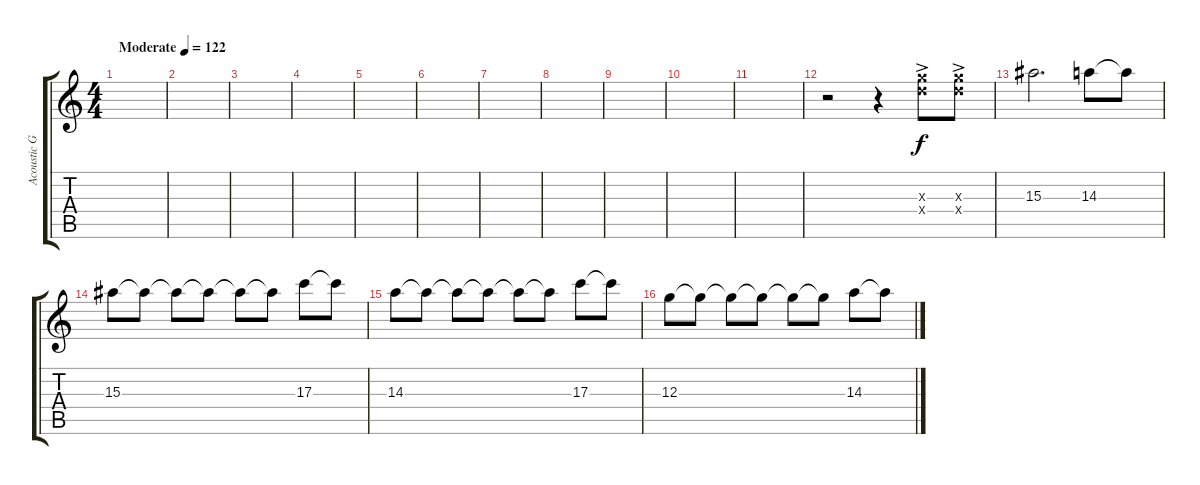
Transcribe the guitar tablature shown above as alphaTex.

\track ("Acoustic Guitar" "Acoustic G") {instrument acousticguitarsteel}
\staff {score tabs}
\tuning (E4 B3 G3 D3 A2 E2) {hide}
\ts (4 4)
\tempo (122 "Moderate")
\clef g2
\ks c
|
|
|
|
|
|
|
|
|
|
|
r.2 r.4 (12.3{ac x} 12.4{ac x}).8{volume 16} (12.3{ac x} 12.4{ac x}).8 |
15.3.2{d dy f volume 11} 14.3.8 14.3{t}.8 |
15.3.8 15.3{t}.8 15.3{t}.8 15.3{t}.8 15.3{t}.8 15.3{t}.8 17.3.8 17.3{t}.8 |
14.3.8 14.3{t}.8 14.3{t}.8 14.3{t}.8 14.3{t}.8 14.3{t}.8 17.3.8 17.3{t}.8 |
12.3.8 12.3{t}.8 12.3{t}.8 12.3{t}.8 12.3{t}.8 12.3{t}.8 14.3.8 14.3{t}.8
